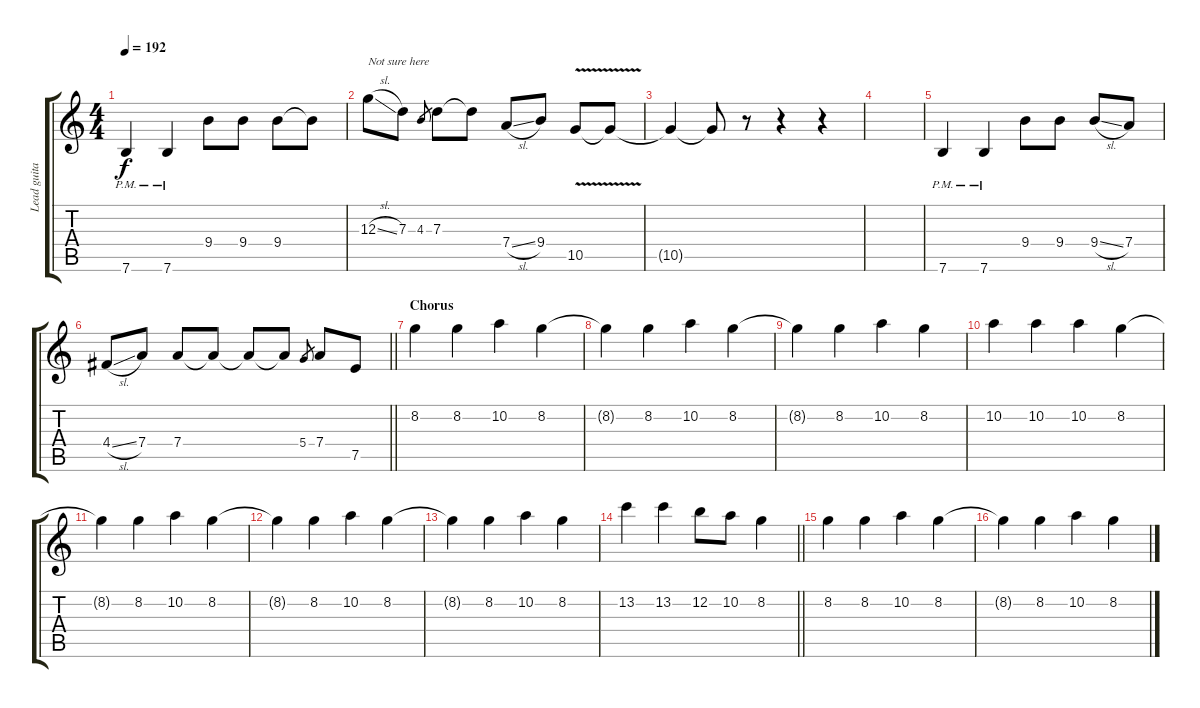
\track ("Lead guitar 2" "Lead guita") {instrument overdrivenguitar}
\staff {score tabs}
\tuning (E4 B3 G3 D3 A2 E2) {hide}
\ts (4 4)
\tempo 192
\clef g2
\ks c
7.6{pm}.4{dy f} 7.6{pm}.4 9.4.8 9.4.8 9.4.8 9.4{t}.8 |
12.3{sl}.8{txt "Not sure here"} 7.3.8 4.3.8{gr} 7.3.8 7.3{t}.8 7.4{sl}.8 9.4.8 10.5{v}.8 10.5{t}.8 |
10.5{t}.4 10.5{t}.8 r.8 r.4 r.4 |
|
7.6{pm}.4{volume 6 balance 12} 7.6{pm}.4 9.4.8 9.4.8 9.4{sl}.8 7.4.8 |
\barLineRight lightlight
4.4{sl}.8 7.4.8 7.4.8 7.4{t}.8 7.4{t}.8 7.4{t}.8 5.4.8{gr} 7.4.8 7.5.8 |
\section ("" "Chorus")
8.2.4{volume 6 balance 12} 8.2.4 10.2.4 8.2.4 |
8.2{t}.4 8.2.4 10.2.4 8.2.4 |
8.2{t}.4 8.2.4 10.2.4 8.2.4 |
10.2.4 10.2.4 10.2.4 8.2.4 |
8.2{t}.4 8.2.4 10.2.4 8.2.4 |
8.2{t}.4 8.2.4 10.2.4 8.2.4 |
8.2{t}.4 8.2.4 10.2.4 8.2.4 |
\barLineRight lightlight
13.2.4 13.2.4 12.2.8 10.2.8 8.2.4 |
8.2.4{volume 6} 8.2.4 10.2.4 8.2.4 |
8.2{t}.4 8.2.4 10.2.4 8.2.4
